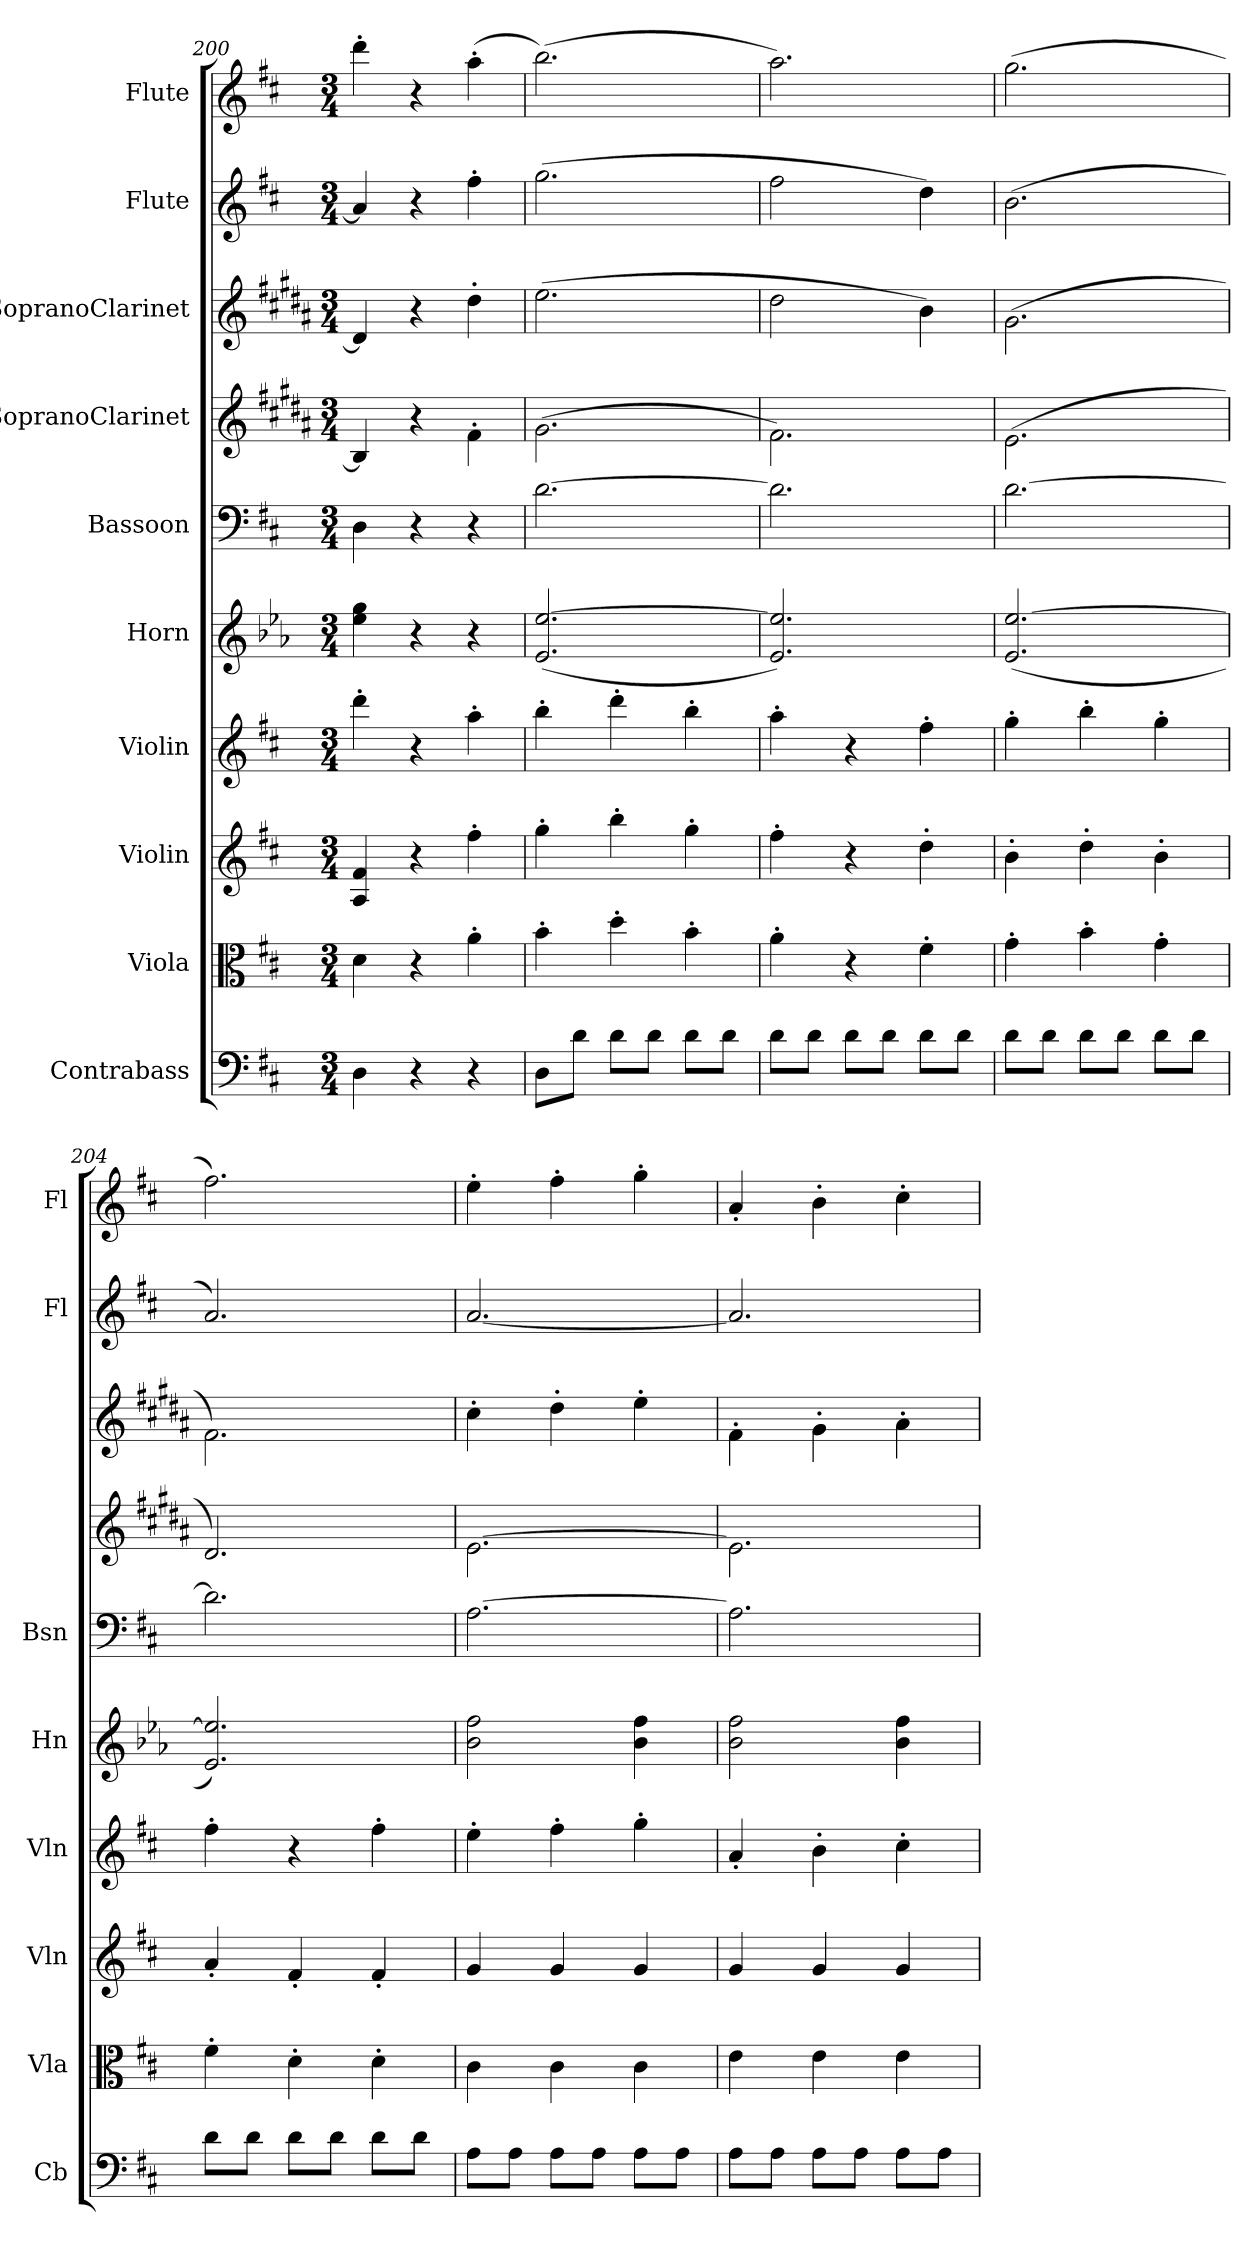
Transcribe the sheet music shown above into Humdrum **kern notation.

**kern	**kern	**kern	**kern	**kern	**kern	**kern	**kern	**kern	**kern
*part10	*part9	*part8	*part7	*part6	*part5	*part4	*part3	*part2	*part1
*staff10	*staff9	*staff8	*staff7	*staff6	*staff5	*staff4	*staff3	*staff2	*staff1
*I"Contrabass	*I"Viola	*I"Violin	*I"Violin	*I"Horn	*I"Bassoon	*I"SopranoClarinet	*I"SopranoClarinet	*I"Flute	*I"Flute
*I'Cb	*I'Vla	*I'Vln	*I'Vln	*I'Hn	*I'Bsn	*	*	*I'Fl	*I'Fl
*clefF4	*clefC3	*clefG2	*clefG2	*clefG2	*clefF4	*clefG2	*clefG2	*clefG2	*clefG2
*	*	*	*	*ITrd1c1	*	*ITrd-2c-3	*ITrd-2c-3	*	*
*k[f#c#]	*k[f#c#]	*k[f#c#]	*k[f#c#]	*k[f#c#]	*k[f#c#]	*k[f#c#]	*k[f#c#]	*k[f#c#]	*k[f#c#]
*D:	*D:	*D:	*D:	*D:	*D:	*D:	*D:	*D:	*D:
*M3/4	*M3/4	*M3/4	*M3/4	*M3/4	*M3/4	*M3/4	*M3/4	*M3/4	*M3/4
=200	=200	=200	=200	=200	=200	=200	=200	=200	=200
4D\	4d\	4A/ 4f#/	4ddd'\	4dd\ 4ff#\	4D\	4d/]	4f#/]	4a/]	4ddd'\
4r	4r	4r	4r	4r	4r	4r	4r	4r	4r
4r	4a'\	4ff#'\	4aa'\	4r	4r	4a'\	4ff#'\	4ff#'\	(4aa'\
=201	=201	=201	=201	=201	=201	=201	=201	=201	=201
8D\L	4b'\	4gg'\	4bb'\	(2.d/ [2.dd/	[2.d\	(2.b\	(2.gg\	(2.gg\	(2.bb\)
8d\J	.	.	.	.	.	.	.	.	.
8d\L	4dd'\	4bb'\	4ddd'\	.	.	.	.	.	.
8d\J	.	.	.	.	.	.	.	.	.
8d\L	4b'\	4gg'\	4bb'\	.	.	.	.	.	.
8d\J	.	.	.	.	.	.	.	.	.
=202	=202	=202	=202	=202	=202	=202	=202	=202	=202
8d\L	4a'\	4ff#'\	4aa'\	2.d/ 2.dd]/)	2.d\]	2.a\)	2ff#\	2ff#\	2.aa\)
8d\J	.	.	.	.	.	.	.	.	.
8d\L	4r	4r	4r	.	.	.	.	.	.
8d\J	.	.	.	.	.	.	.	.	.
8d\L	4f#'\	4dd'\	4ff#'\	.	.	.	4dd\)	4dd\)	.
8d\J	.	.	.	.	.	.	.	.	.
=203	=203	=203	=203	=203	=203	=203	=203	=203	=203
8d\L	4g'\	4b'\	4gg'\	(2.d/ [2.dd/	[2.d\	(2.g\	(2.b\	(2.b\	(2.gg\
8d\J	.	.	.	.	.	.	.	.	.
8d\L	4b'\	4dd'\	4bb'\	.	.	.	.	.	.
8d\J	.	.	.	.	.	.	.	.	.
8d\L	4g'\	4b'\	4gg'\	.	.	.	.	.	.
8d\J	.	.	.	.	.	.	.	.	.
=204	=204	=204	=204	=204	=204	=204	=204	=204	=204
8d\L	4f#'\	4a'/	4ff#'\	2.d/ 2.dd]/)	2.d\]	2.f#/)	2.a\)	2.a/)	2.ff#\)
8d\J	.	.	.	.	.	.	.	.	.
8d\L	4d'\	4f#'/	4r	.	.	.	.	.	.
8d\J	.	.	.	.	.	.	.	.	.
8d\L	4d'\	4f#'/	4ff#'\	.	.	.	.	.	.
8d\J	.	.	.	.	.	.	.	.	.
=205	=205	=205	=205	=205	=205	=205	=205	=205	=205
8A\L	4c#\	4g/	4ee'\	2a\ 2ee\	[2.A\	[2.g\	4ee'\	[2.a/	4ee'\
8A\J	.	.	.	.	.	.	.	.	.
8A\L	4c#\	4g/	4ff#'\	.	.	.	4ff#'\	.	4ff#'\
8A\J	.	.	.	.	.	.	.	.	.
8A\L	4c#\	4g/	4gg'\	4a\ 4ee\	.	.	4gg'\	.	4gg'\
8A\J	.	.	.	.	.	.	.	.	.
=206	=206	=206	=206	=206	=206	=206	=206	=206	=206
8A\L	4e\	4g/	4a'/	2a\ 2ee\	2.A\]	2.g\]	4a'\	2.a/]	4a'/
8A\J	.	.	.	.	.	.	.	.	.
8A\L	4e\	4g/	4b'\	.	.	.	4b'\	.	4b'\
8A\J	.	.	.	.	.	.	.	.	.
8A\L	4e\	4g/	4cc#'\	4a\ 4ee\	.	.	4cc#'\	.	4cc#'\
8A\J	.	.	.	.	.	.	.	.	.
=	=	=	=	=	=	=	=	=	=
*-	*-	*-	*-	*-	*-	*-	*-	*-	*-
